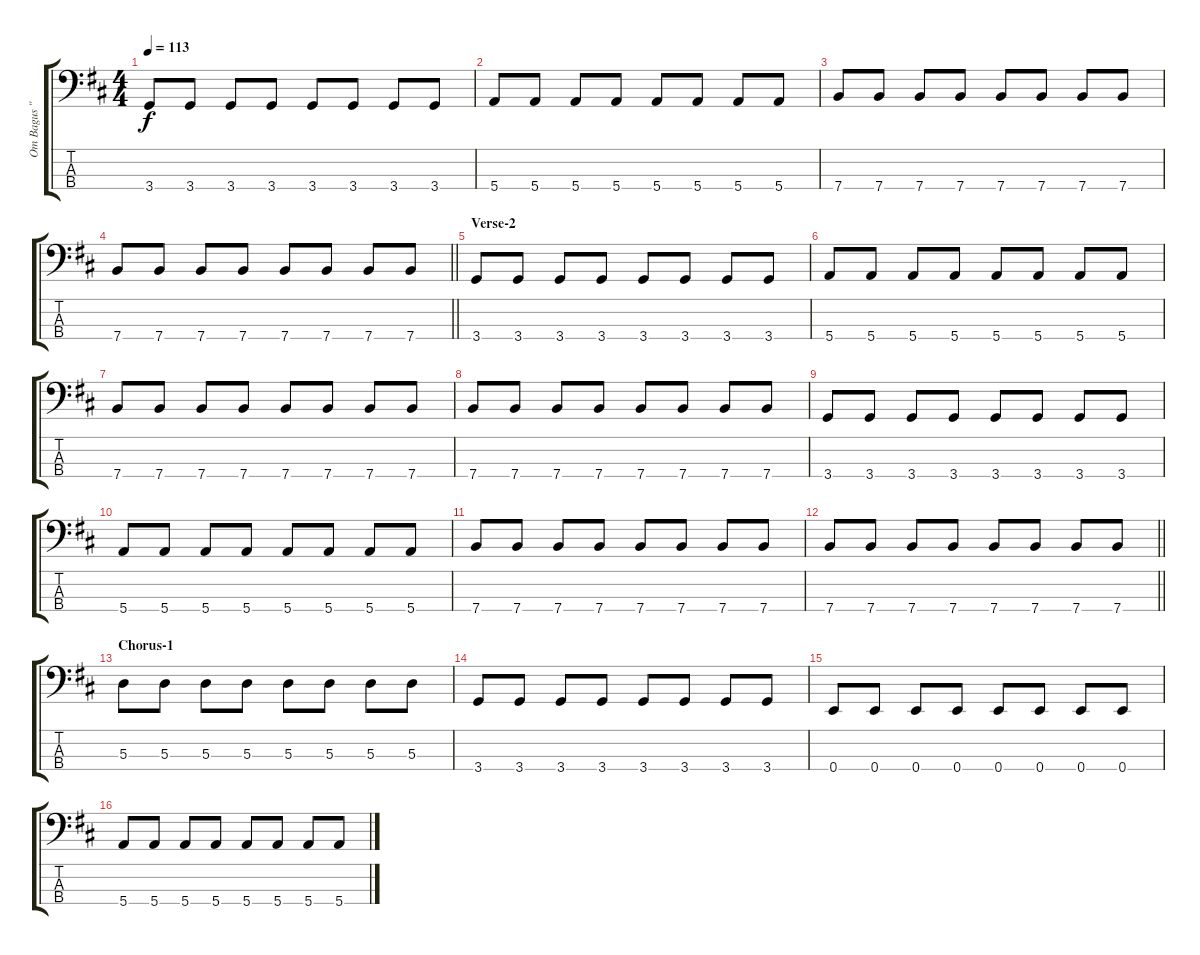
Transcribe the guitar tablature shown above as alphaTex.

\track ("Om Bagus \"netral\"" "Om Bagus \"") {instrument electricbassfinger}
\staff {score tabs}
\tuning (G2 D2 A1 E1) {hide}
\ts (4 4)
\tempo 113
\clef f4
\ks d
3.4.8{dy f} 3.4.8 3.4.8 3.4.8 3.4.8 3.4.8 3.4.8 3.4.8 |
5.4.8 5.4.8 5.4.8 5.4.8 5.4.8 5.4.8 5.4.8 5.4.8 |
7.4.8 7.4.8 7.4.8 7.4.8 7.4.8 7.4.8 7.4.8 7.4.8 |
\barLineRight lightlight
7.4.8 7.4.8 7.4.8 7.4.8 7.4.8 7.4.8 7.4.8 7.4.8 |
\section ("" "Verse-2")
3.4.8 3.4.8 3.4.8 3.4.8 3.4.8 3.4.8 3.4.8 3.4.8 |
5.4.8 5.4.8 5.4.8 5.4.8 5.4.8 5.4.8 5.4.8 5.4.8 |
7.4.8 7.4.8 7.4.8 7.4.8 7.4.8 7.4.8 7.4.8 7.4.8 |
7.4.8 7.4.8 7.4.8 7.4.8 7.4.8 7.4.8 7.4.8 7.4.8 |
3.4.8 3.4.8 3.4.8 3.4.8 3.4.8 3.4.8 3.4.8 3.4.8 |
5.4.8 5.4.8 5.4.8 5.4.8 5.4.8 5.4.8 5.4.8 5.4.8 |
7.4.8 7.4.8 7.4.8 7.4.8 7.4.8 7.4.8 7.4.8 7.4.8 |
\barLineRight lightlight
7.4.8 7.4.8 7.4.8 7.4.8 7.4.8 7.4.8 7.4.8 7.4.8 |
\section ("" "Chorus-1")
5.3.8 5.3.8 5.3.8 5.3.8 5.3.8 5.3.8 5.3.8 5.3.8 |
3.4.8 3.4.8 3.4.8 3.4.8 3.4.8 3.4.8 3.4.8 3.4.8 |
0.4.8 0.4.8 0.4.8 0.4.8 0.4.8 0.4.8 0.4.8 0.4.8 |
5.4.8 5.4.8 5.4.8 5.4.8 5.4.8 5.4.8 5.4.8 5.4.8
